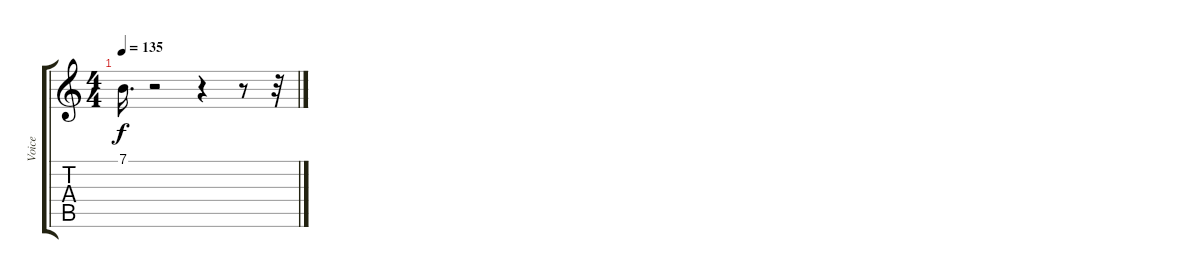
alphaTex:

\track ("Voice" "Voice") {instrument flute}
\staff {score tabs}
\tuning (E4 B3 G3 D3 A2 E2) {hide}
\ts (4 4)
\tempo 135
\clef g2
\ks c
7.1{t}.16{d dy f} r.2 r.4 r.8 r.32
